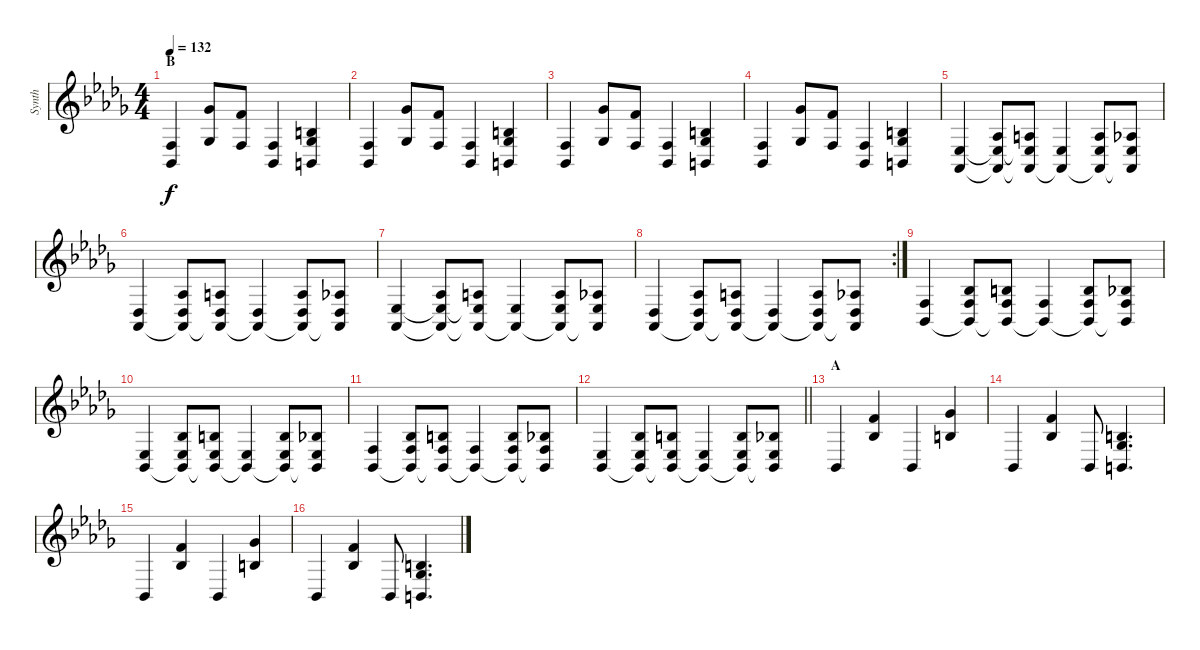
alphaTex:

\track ("Synth" "Synth") {instrument choiraahs}
\staff {score}
\tuning (E4 B3 G3 D3 A2 E2) {hide}
\ts (4 4)
\section ("" "B")
\tempo 132
\clef g2
\ks db
(3.4 1.5).4{dy f instrument choiraahs} (2.1 4.4).8 (1.1 3.4).8 (3.4 1.5).4 (0.2 4.4 2.5).4 |
(3.4 1.5).4 (2.1 4.4).8 (1.1 3.4).8 (3.4 1.5).4 (0.2 4.4 2.5).4 |
(3.4 1.5).4 (2.1 4.4).8 (1.1 3.4).8 (3.4 1.5).4 (0.2 4.4 2.5).4 |
(3.4 1.5).4 (2.1 4.4).8 (1.1 3.4).8 (3.4 1.5).4 (0.2 4.4 2.5).4 |
(1.4 4.6).4 (1.3 1.4{t} 4.6{t}).8 (2.3 1.4{t} 4.6{t}).8 (1.4 4.6{t}).4 (2.3 1.4 4.6{t}).8 (1.3 1.4 4.6{t}).8 |
(4.5 4.6).4 (1.3 4.5 4.6{t}).8 (2.3 4.5 4.6{t}).8 (4.5 4.6{t}).4 (2.3 4.5 4.6{t}).8 (1.3 4.5 4.6{t}).8 |
(1.4 4.6).4 (1.3 1.4{t} 4.6{t}).8 (2.3 1.4{t} 4.6{t}).8 (1.4 4.6{t}).4 (2.3 1.4 4.6{t}).8 (1.3 1.4 4.6{t}).8 |
\rc 2
(4.5 4.6).4 (1.3 4.5 4.6{t}).8 (2.3 4.5 4.6{t}).8 (4.5 4.6{t}).4 (2.3 4.5 4.6{t}).8 (1.3 4.5 4.6{t}).8 |
(3.4 1.5).4 (3.3 3.4 1.5{t}).8 (0.2 3.4 1.5{t}).8 (3.4 1.5{t}).4 (0.2 3.4 1.5{t}).8 (3.3 3.4 1.5{t}).8 |
(1.4 1.5).4 (3.3 1.4 1.5{t}).8 (0.2 1.4 1.5{t}).8 (1.4 1.5{t}).4 (0.2 1.4 1.5{t}).8 (3.3 1.4 1.5{t}).8 |
(3.4 1.5).4 (3.3 3.4 1.5{t}).8 (0.2 3.4 1.5{t}).8 (3.4 1.5{t}).4 (0.2 3.4 1.5{t}).8 (3.3 3.4 1.5{t}).8 |
\barLineRight lightlight
(1.4 1.5).4 (3.3 1.4 1.5{t}).8 (0.2 1.4 1.5{t}).8 (1.4 1.5{t}).4 (0.2 1.4 1.5{t}).8 (3.3 1.4 1.5{t}).8 |
\section ("" "A")
1.5.4 (1.1 3.3).4 1.5.4 (2.1 0.2).4 |
1.5.4 (1.1 3.3).4 1.5.8 (0.2 4.4 2.5).4{d} |
1.5.4 (1.1 3.3).4 1.5.4 (2.1 0.2).4 |
1.5.4 (1.1 3.3).4 1.5.8 (0.2 4.4 2.5).4{d}
